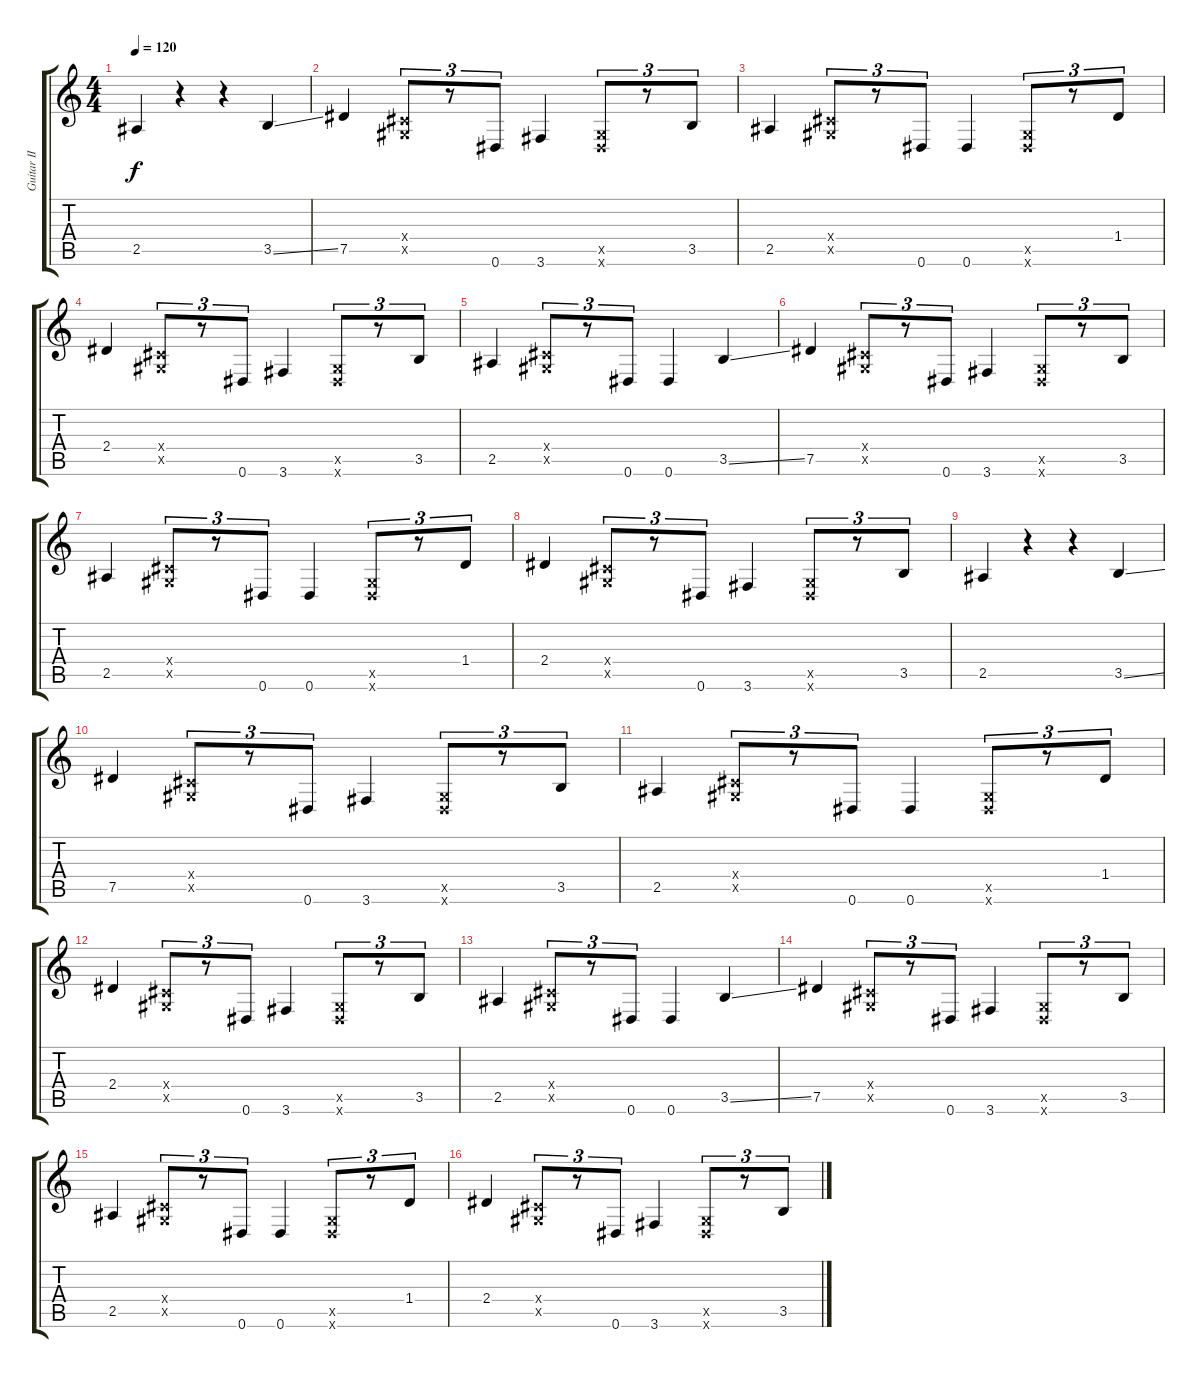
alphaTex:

\track ("Guitar II" "Guitar II") {instrument acousticguitarsteel}
\staff {score tabs}
\tuning (Eb4 Bb3 Gb3 Db3 Ab2 Eb2) {hide}
\ts (4 4)
\tempo 120
\clef g2
\ks c
2.5.4{dy f} r.4 r.4 3.5{ss}.4 |
7.5.4 (0.4{x} 0.5{x}).8{tu (3 2)} r.8{tu (3 2)} 0.6.8{tu (3 2)} 3.6.4 (0.5{x} 0.6{x}).8{tu (3 2)} r.8{tu (3 2)} 3.5.8{tu (3 2)} |
2.5.4 (0.4{x} 0.5{x}).8{tu (3 2)} r.8{tu (3 2)} 0.6.8{tu (3 2)} 0.6.4 (0.5{x} 0.6{x}).8{tu (3 2)} r.8{tu (3 2)} 1.4.8{tu (3 2)} |
2.4.4 (0.4{x} 0.5{x}).8{tu (3 2)} r.8{tu (3 2)} 0.6.8{tu (3 2)} 3.6.4 (0.5{x} 0.6{x}).8{tu (3 2)} r.8{tu (3 2)} 3.5.8{tu (3 2)} |
2.5.4 (0.4{x} 0.5{x}).8{tu (3 2)} r.8{tu (3 2)} 0.6.8{tu (3 2)} 0.6.4 3.5{ss}.4 |
7.5.4 (0.4{x} 0.5{x}).8{tu (3 2)} r.8{tu (3 2)} 0.6.8{tu (3 2)} 3.6.4 (0.5{x} 0.6{x}).8{tu (3 2)} r.8{tu (3 2)} 3.5.8{tu (3 2)} |
2.5.4 (0.4{x} 0.5{x}).8{tu (3 2)} r.8{tu (3 2)} 0.6.8{tu (3 2)} 0.6.4 (0.5{x} 0.6{x}).8{tu (3 2)} r.8{tu (3 2)} 1.4.8{tu (3 2)} |
2.4.4 (0.4{x} 0.5{x}).8{tu (3 2)} r.8{tu (3 2)} 0.6.8{tu (3 2)} 3.6.4 (0.5{x} 0.6{x}).8{tu (3 2)} r.8{tu (3 2)} 3.5.8{tu (3 2)} |
2.5.4 r.4 r.4 3.5{ss}.4 |
7.5.4 (0.4{x} 0.5{x}).8{tu (3 2)} r.8{tu (3 2)} 0.6.8{tu (3 2)} 3.6.4 (0.5{x} 0.6{x}).8{tu (3 2)} r.8{tu (3 2)} 3.5.8{tu (3 2)} |
2.5.4 (0.4{x} 0.5{x}).8{tu (3 2)} r.8{tu (3 2)} 0.6.8{tu (3 2)} 0.6.4 (0.5{x} 0.6{x}).8{tu (3 2)} r.8{tu (3 2)} 1.4.8{tu (3 2)} |
2.4.4 (0.4{x} 0.5{x}).8{tu (3 2)} r.8{tu (3 2)} 0.6.8{tu (3 2)} 3.6.4 (0.5{x} 0.6{x}).8{tu (3 2)} r.8{tu (3 2)} 3.5.8{tu (3 2)} |
2.5.4 (0.4{x} 0.5{x}).8{tu (3 2)} r.8{tu (3 2)} 0.6.8{tu (3 2)} 0.6.4 3.5{ss}.4 |
7.5.4 (0.4{x} 0.5{x}).8{tu (3 2)} r.8{tu (3 2)} 0.6.8{tu (3 2)} 3.6.4 (0.5{x} 0.6{x}).8{tu (3 2)} r.8{tu (3 2)} 3.5.8{tu (3 2)} |
2.5.4 (0.4{x} 0.5{x}).8{tu (3 2)} r.8{tu (3 2)} 0.6.8{tu (3 2)} 0.6.4 (0.5{x} 0.6{x}).8{tu (3 2)} r.8{tu (3 2)} 1.4.8{tu (3 2)} |
2.4.4 (0.4{x} 0.5{x}).8{tu (3 2)} r.8{tu (3 2)} 0.6.8{tu (3 2)} 3.6.4 (0.5{x} 0.6{x}).8{tu (3 2)} r.8{tu (3 2)} 3.5.8{tu (3 2)}
